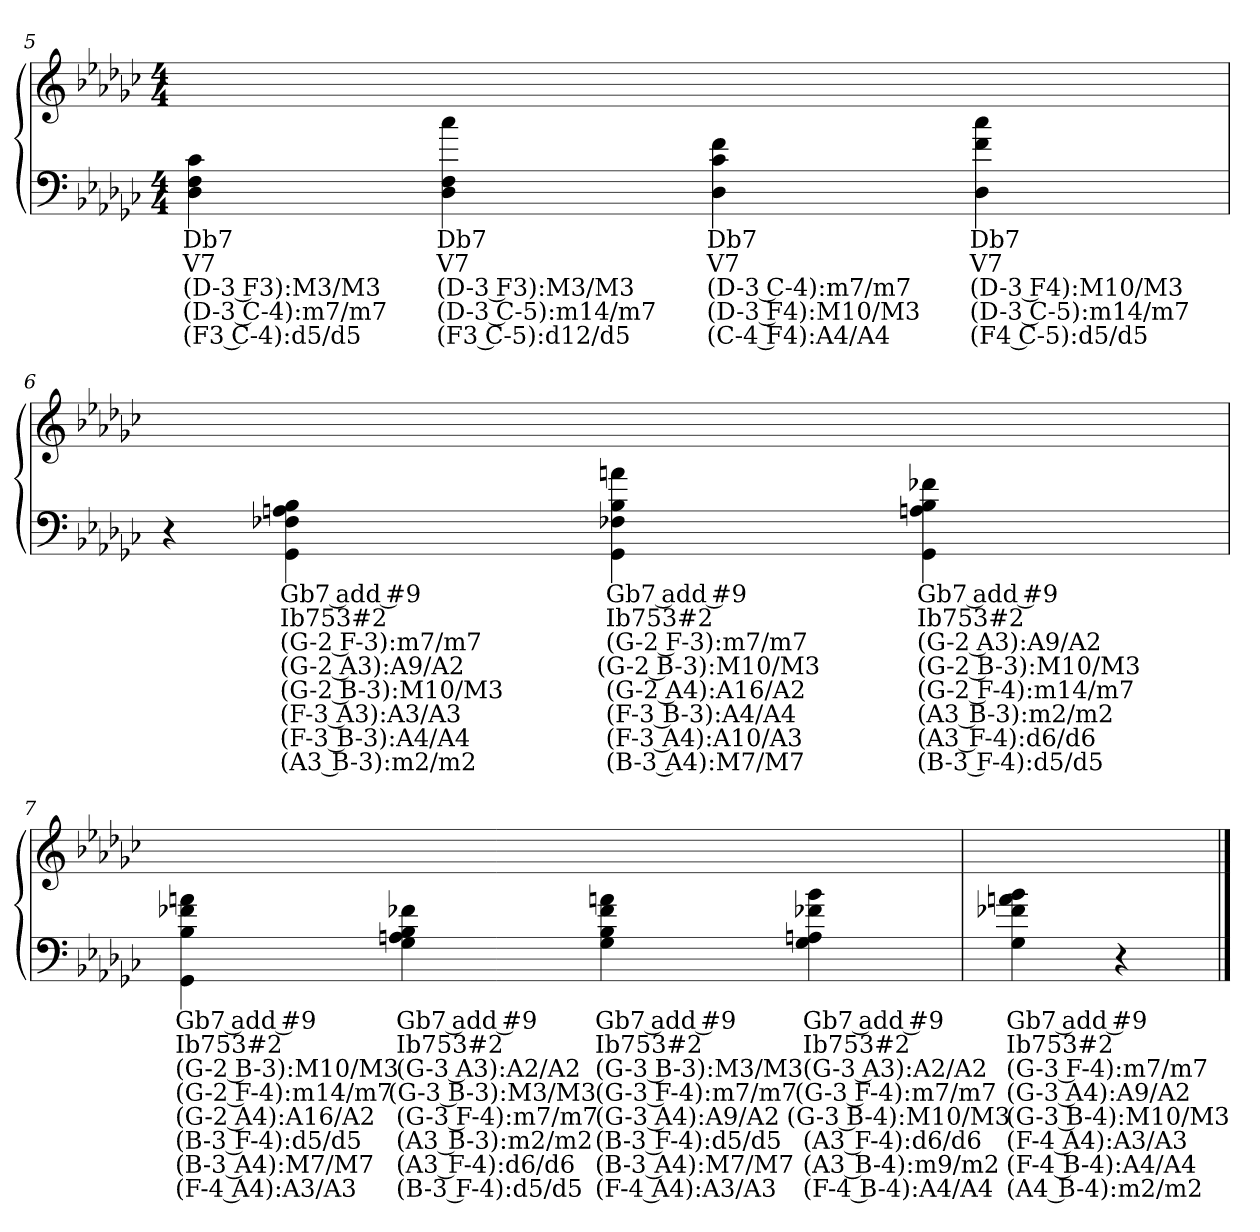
**kern	**text	**text	**text	**text	**text	**text	**text	**text	**kern
*part2	*part2	*part2	*part2	*part2	*part2	*part2	*part2	*part2	*part1
*staff2	*staff2	*staff2	*staff2	*staff2	*staff2	*staff2	*staff2	*staff2	*staff1
*clefF4	*	*	*	*	*	*	*	*	*clefG2
*k[b-e-a-d-g-c-]	*	*	*	*	*	*	*	*	*k[b-e-a-d-g-c-]
*G-:	*	*	*	*	*	*	*	*	*G-:
*M4/4	*	*	*	*	*	*	*	*	*M4/4
=5	=5	=5	=5	=5	=5	=5	=5	=5	=5
4D- 4F 4c-	Db7	V7	(D-3 F3):M3/M3	(D-3 C-4):m7/m7	(F3 C-4):d5/d5	.	.	.	1ryy
4D- 4F 4cc-	Db7	V7	(D-3 F3):M3/M3	(D-3 C-5):m14/m7	(F3 C-5):d12/d5	.	.	.	.
4D- 4c- 4f	Db7	V7	(D-3 C-4):m7/m7	(D-3 F4):M10/M3	(C-4 F4):A4/A4	.	.	.	.
4D- 4f 4cc-	Db7	V7	(D-3 F4):M10/M3	(D-3 C-5):m14/m7	(F4 C-5):d5/d5	.	.	.	.
=6	=6	=6	=6	=6	=6	=6	=6	=6	=6
4r	.	.	.	.	.	.	.	.	1ryy
4GG- 4F-X 4An 4B-	Gb7 add #9	Ib753#2	(G-2 F-3):m7/m7	(G-2 A3):A9/A2	(G-2 B-3):M10/M3	(F-3 A3):A3/A3	(F-3 B-3):A4/A4	(A3 B-3):m2/m2	.
4GG- 4F-X 4B- 4an	Gb7 add #9	Ib753#2	(G-2 F-3):m7/m7	(G-2 B-3):M10/M3	(G-2 A4):A16/A2	(F-3 B-3):A4/A4	(F-3 A4):A10/A3	(B-3 A4):M7/M7	.
4GG- 4An 4B- 4f-X	Gb7 add #9	Ib753#2	(G-2 A3):A9/A2	(G-2 B-3):M10/M3	(G-2 F-4):m14/m7	(A3 B-3):m2/m2	(A3 F-4):d6/d6	(B-3 F-4):d5/d5	.
=7	=7	=7	=7	=7	=7	=7	=7	=7	=7
4GG- 4B- 4f-X 4an	Gb7 add #9	Ib753#2	(G-2 B-3):M10/M3	(G-2 F-4):m14/m7	(G-2 A4):A16/A2	(B-3 F-4):d5/d5	(B-3 A4):M7/M7	(F-4 A4):A3/A3	1ryy
4G- 4An 4B- 4f-X	Gb7 add #9	Ib753#2	(G-3 A3):A2/A2	(G-3 B-3):M3/M3	(G-3 F-4):m7/m7	(A3 B-3):m2/m2	(A3 F-4):d6/d6	(B-3 F-4):d5/d5	.
4G- 4B- 4f- 4an	Gb7 add #9	Ib753#2	(G-3 B-3):M3/M3	(G-3 F-4):m7/m7	(G-3 A4):A9/A2	(B-3 F-4):d5/d5	(B-3 A4):M7/M7	(F-4 A4):A3/A3	.
4G- 4An 4f-X 4b-	Gb7 add #9	Ib753#2	(G-3 A3):A2/A2	(G-3 F-4):m7/m7	(G-3 B-4):M10/M3	(A3 F-4):d6/d6	(A3 B-4):m9/m2	(F-4 B-4):A4/A4	.
=8	=8	=8	=8	=8	=8	=8	=8	=8	=8
4G- 4f-X 4an 4b-	Gb7 add #9	Ib753#2	(G-3 F-4):m7/m7	(G-3 A4):A9/A2	(G-3 B-4):M10/M3	(F-4 A4):A3/A3	(F-4 B-4):A4/A4	(A4 B-4):m2/m2	2ryy
4r	.	.	.	.	.	.	.	.	.
==	==	==	==	==	==	==	==	==	==
*-	*-	*-	*-	*-	*-	*-	*-	*-	*-
